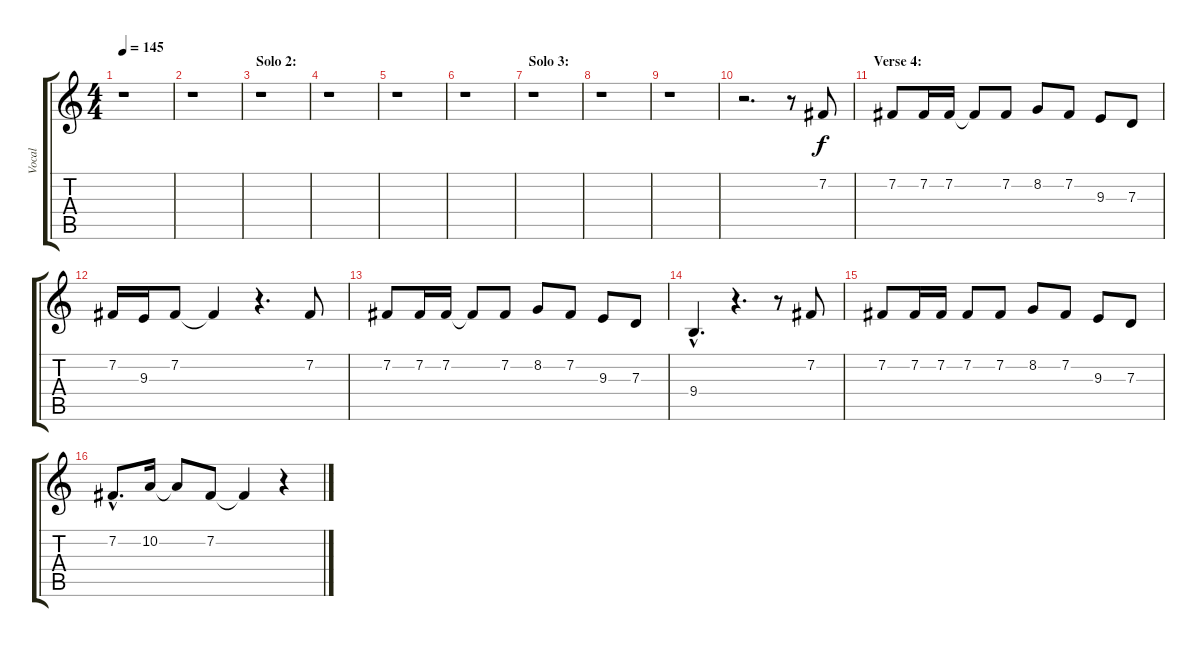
\track ("Vocal" "Vocal") {instrument oboe}
\staff {score tabs}
\tuning (E4 B3 G3 D3 A2 E2) {hide}
\ts (4 4)
\tempo 145
\clef g2
\ks c
r.1{dy f} |
r.1 |
\section ("" "Solo 2:")
r.1 |
r.1 |
r.1 |
r.1 |
\section ("" "Solo 3:")
r.1 |
r.1 |
r.1 |
r.2{d} r.8 7.2.8 |
\section ("" "Verse 4:")
7.2.8 7.2.16 7.2.16 7.2{t}.8 7.2.8 8.2.8 7.2.8 9.3.8 7.3.8 |
7.2.16 9.3.16 7.2.8 7.2{t}.4 r.4{d} 7.2.8 |
7.2.8 7.2.16 7.2.16 7.2{t}.8 7.2.8 8.2.8 7.2.8 9.3.8 7.3.8 |
9.4{hac}.4{d} r.4{d} r.8 7.2.8 |
7.2.8 7.2.16 7.2.16 7.2.8 7.2.8 8.2.8 7.2.8 9.3.8 7.3.8 |
7.2{hac}.8{d} 10.2.16 10.2{t}.8 7.2.8 7.2{t}.4 r.4
